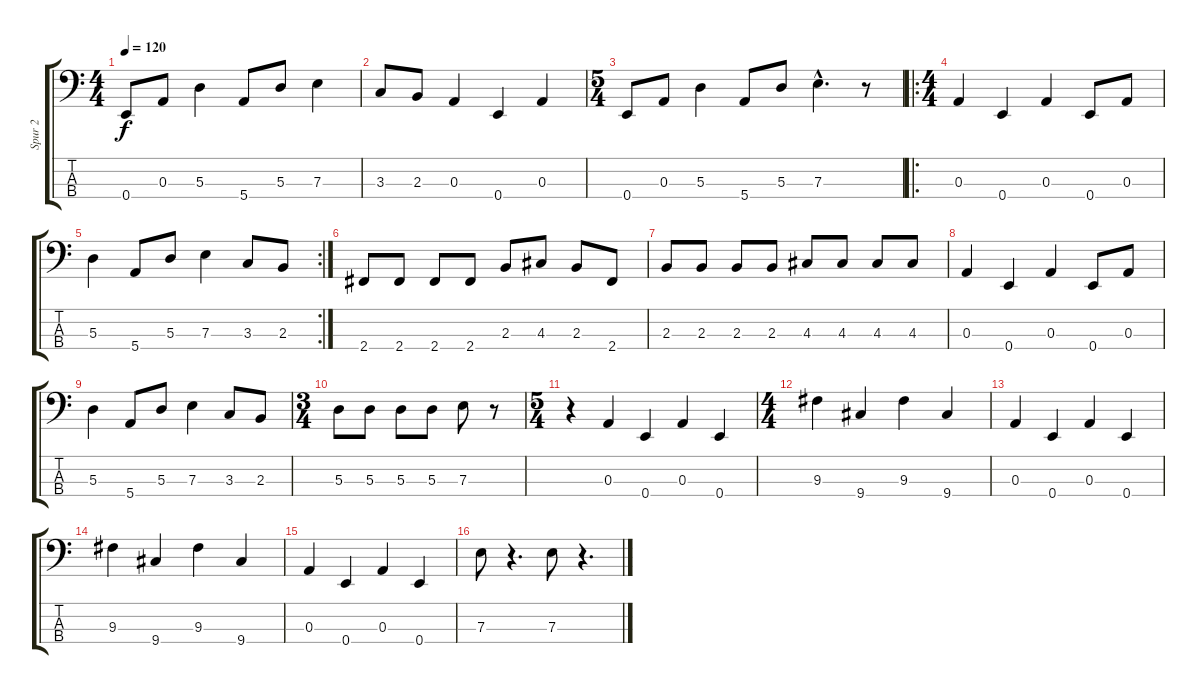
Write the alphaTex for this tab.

\track ("Spur 2" "Spur 2") {instrument electricbassfinger}
\staff {score tabs}
\tuning (G2 D2 A1 E1) {hide}
\ts (4 4)
\tempo 120
\clef f4
\ks c
0.4.8{dy f} 0.3.8 5.3.4 5.4.8 5.3.8 7.3.4 |
3.3.8 2.3.8 0.3.4 0.4.4 0.3.4 |
\ts (5 4)
0.4.8 0.3.8 5.3.4 5.4.8 5.3.8 7.3{hac}.4{d} r.8 |
\ro
\ts (4 4)
0.3.4 0.4.4 0.3.4 0.4.8 0.3.8 |
\rc 2
5.3.4 5.4.8 5.3.8 7.3.4 3.3.8 2.3.8 |
2.4.8 2.4.8 2.4.8 2.4.8 2.3.8 4.3.8 2.3.8 2.4.8 |
2.3.8 2.3.8 2.3.8 2.3.8 4.3.8 4.3.8 4.3.8 4.3.8 |
0.3.4 0.4.4 0.3.4 0.4.8 0.3.8 |
5.3.4 5.4.8 5.3.8 7.3.4 3.3.8 2.3.8 |
\ts (3 4)
5.3.8 5.3.8 5.3.8 5.3.8 7.3.8 r.8 |
\ts (5 4)
r.4 0.3.4 0.4.4 0.3.4 0.4.4 |
\ts (4 4)
9.3.4 9.4.4 9.3.4 9.4.4 |
0.3.4 0.4.4 0.3.4 0.4.4 |
9.3.4 9.4.4 9.3.4 9.4.4 |
0.3.4 0.4.4 0.3.4 0.4.4 |
7.3.8 r.4{d} 7.3.8 r.4{d}
